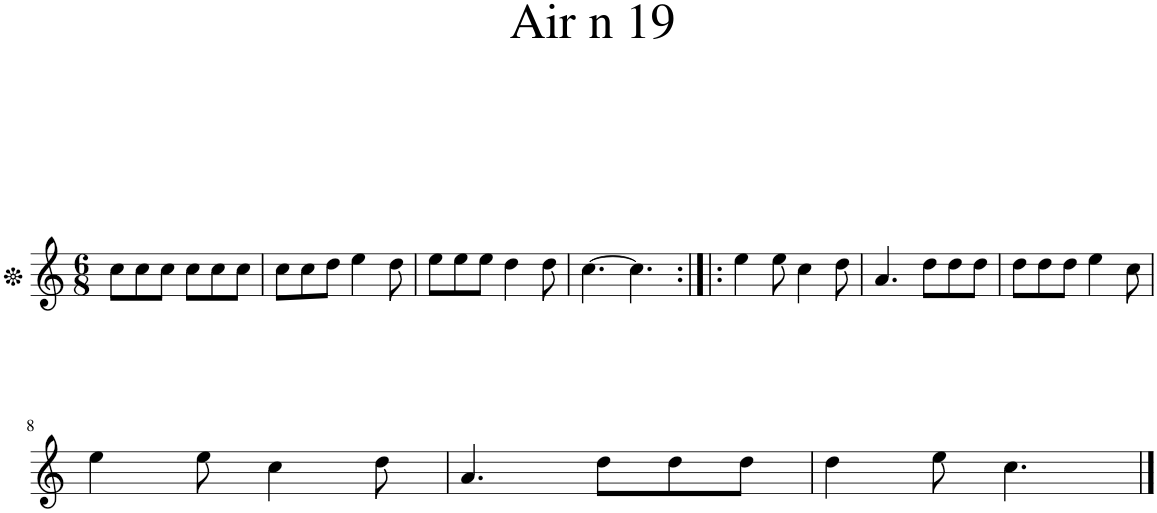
**kern
*part1
*staff1
*I"Piano
*I'Pno.
*clefG2
*k[]
*M6/8
=1
8cc\L
8cc\
8cc\J
8cc\L
8cc\
8cc\J
=2
8cc\L
8cc\
8dd\J
4ee\
8dd\
=3
8ee\L
8ee\
8ee\J
4dd\
8dd\
=4
[4.cc\
4.cc\]
=5:|!|:
4ee\
8ee\
4cc\
8dd\
=6
4.a/
8dd\L
8dd\
8dd\J
=7
8dd\L
8dd\
8dd\J
4ee\
8cc\
!!LO:LB:g=z
=8
4ee\
8ee\
4cc\
8dd\
=9
4.a/
8dd\L
8dd\
8dd\J
=10
4dd\
8ee\
4.cc\
==
*-
